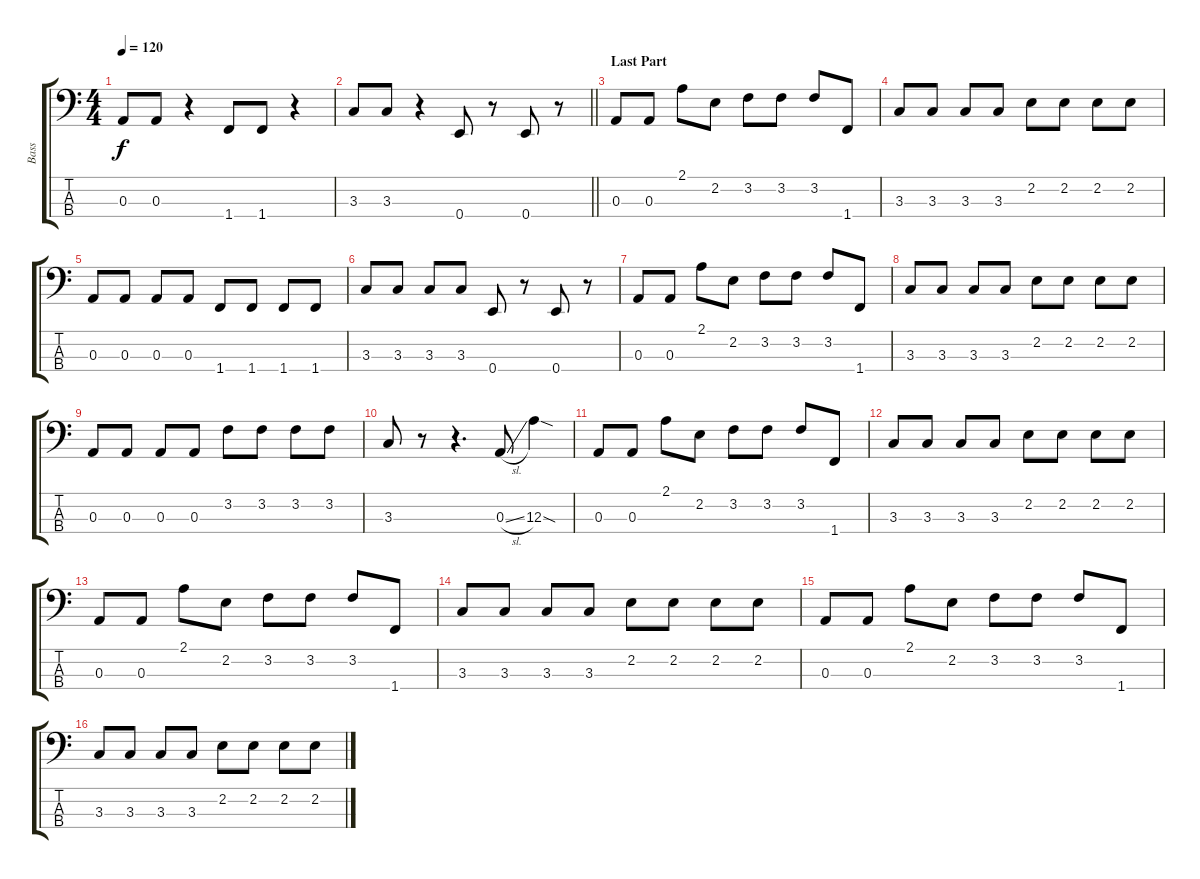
\track ("Bass" "Bass") {instrument electricbassfinger}
\staff {score tabs}
\tuning (G2 D2 A1 E1) {hide}
\ts (4 4)
\tempo 120
\clef f4
\ks c
0.3.8{dy f} 0.3.8 r.4 1.4.8 1.4.8 r.4 |
\barLineRight lightlight
3.3.8 3.3.8 r.4 0.4.8 r.8 0.4.8 r.8 |
\section ("" "Last Part")
0.3.8 0.3.8 2.1.8 2.2.8 3.2.8 3.2.8 3.2.8 1.4.8 |
3.3.8 3.3.8 3.3.8 3.3.8 2.2.8 2.2.8 2.2.8 2.2.8 |
0.3.8 0.3.8 0.3.8 0.3.8 1.4.8 1.4.8 1.4.8 1.4.8 |
3.3.8 3.3.8 3.3.8 3.3.8 0.4.8 r.8 0.4.8 r.8 |
0.3.8 0.3.8 2.1.8 2.2.8 3.2.8 3.2.8 3.2.8 1.4.8 |
3.3.8 3.3.8 3.3.8 3.3.8 2.2.8 2.2.8 2.2.8 2.2.8 |
0.3.8 0.3.8 0.3.8 0.3.8 3.2.8 3.2.8 3.2.8 3.2.8 |
3.3.8 r.8 r.4{d} 0.3{sl}.8 12.3{sod}.4 |
0.3.8 0.3.8 2.1.8 2.2.8 3.2.8 3.2.8 3.2.8 1.4.8 |
3.3.8 3.3.8 3.3.8 3.3.8 2.2.8 2.2.8 2.2.8 2.2.8 |
0.3.8 0.3.8 2.1.8 2.2.8 3.2.8 3.2.8 3.2.8 1.4.8 |
3.3.8 3.3.8 3.3.8 3.3.8 2.2.8 2.2.8 2.2.8 2.2.8 |
0.3.8 0.3.8 2.1.8 2.2.8 3.2.8 3.2.8 3.2.8 1.4.8 |
3.3.8 3.3.8 3.3.8 3.3.8 2.2.8 2.2.8 2.2.8 2.2.8
